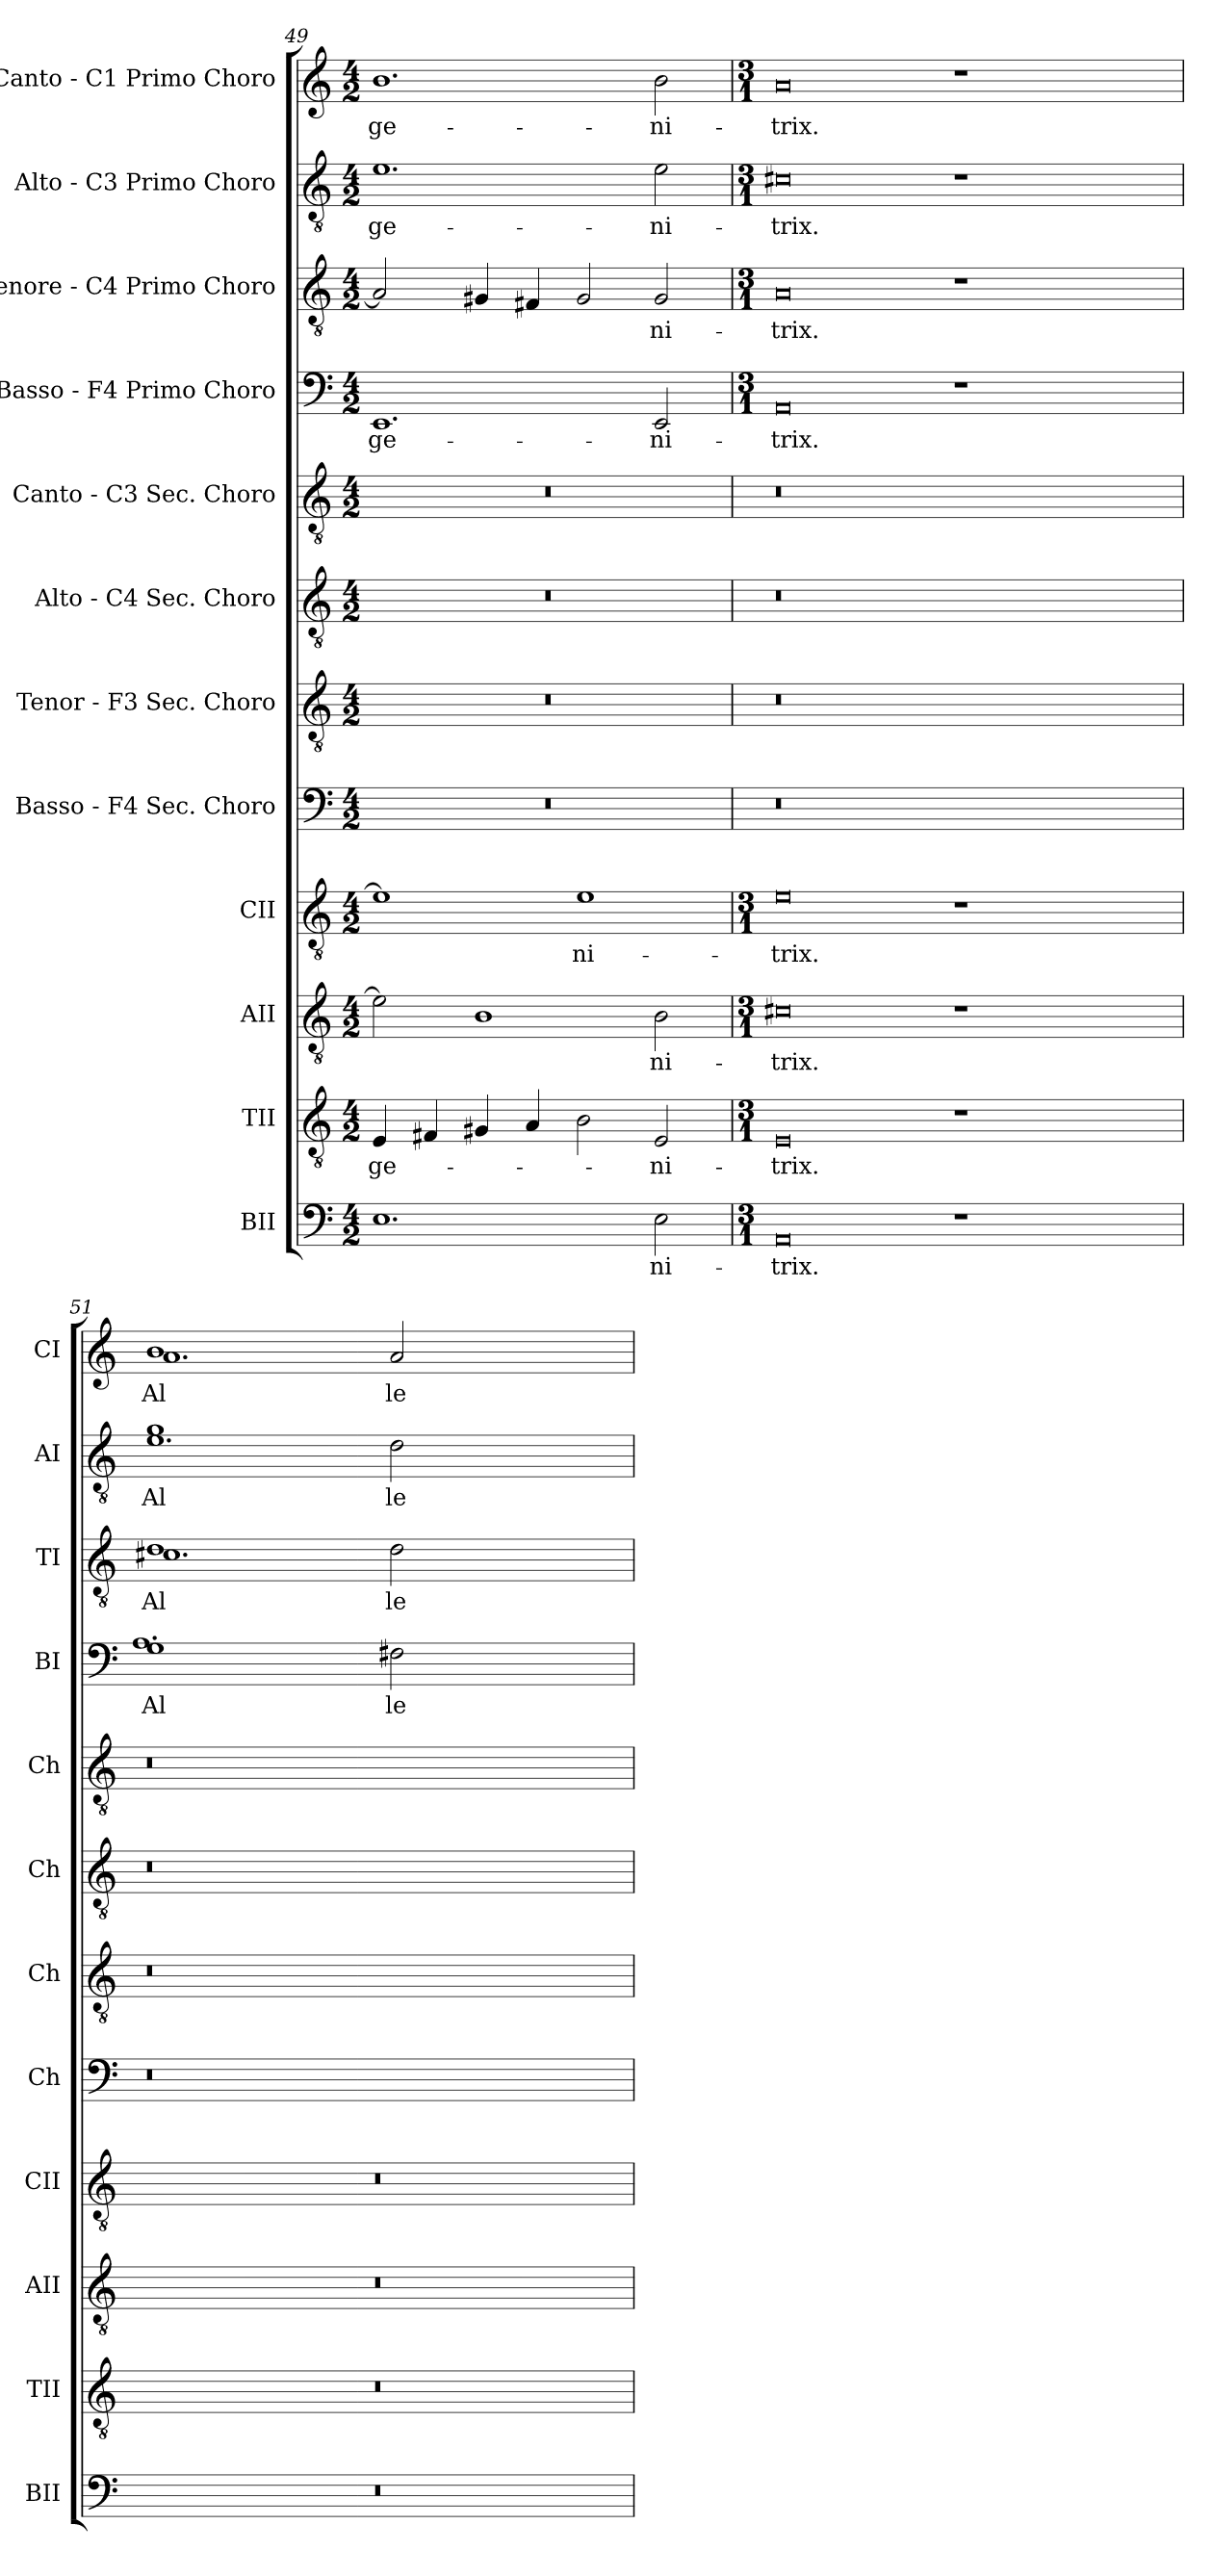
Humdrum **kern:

**kern	**text	**kern	**text	**kern	**text	**kern	**text	**kern	**kern	**kern	**kern	**kern	**text	**kern	**text	**kern	**text	**kern	**text
*part12	*part12	*part11	*part11	*part10	*part10	*part9	*part9	*part8	*part7	*part6	*part5	*part4	*part4	*part3	*part3	*part2	*part2	*part1	*part1
*staff12	*staff12	*staff11	*staff11	*staff10	*staff10	*staff9	*staff9	*staff8	*staff7	*staff6	*staff5	*staff4	*staff4	*staff3	*staff3	*staff2	*staff2	*staff1	*staff1
*I"BII	*	*I"TII	*	*I"AII	*	*I"CII	*	*I"Basso - F4  Sec. Choro	*I"Tenor - F3  Sec. Choro	*I"Alto - C4  Sec. Choro	*I"Canto - C3  Sec. Choro	*I"Basso - F4  Primo Choro	*	*I"Tenore - C4  Primo Choro	*	*I"Alto - C3  Primo Choro	*	*I"Canto - C1  Primo Choro	*
*I'BII	*	*I'TII	*	*I'AII	*	*I'CII	*	*I'Ch	*I'Ch	*I'Ch	*I'Ch	*I'BI	*	*I'TI	*	*I'AI	*	*I'CI	*
*clefF4	*	*clefGv2	*	*clefGv2	*	*clefGv2	*	*clefF4	*clefGv2	*clefGv2	*clefGv2	*clefF4	*	*clefGv2	*	*clefGv2	*	*clefG2	*
*M4/2	*	*M4/2	*	*M4/2	*	*M4/2	*	*M4/2	*M4/2	*M4/2	*M4/2	*M4/2	*	*M4/2	*	*M4/2	*	*M4/2	*
=49	=49	=49	=49	=49	=49	=49	=49	=49	=49	=49	=49	=49	=49	=49	=49	=49	=49	=49	=49
!	!	!	!LO:LY:b:cj	!	!	!	!	!	!	!	!	!	!LO:LY:b:cj	!	!	!	!LO:LY:b:cj	!	!LO:LY:b:cj
1.E	.	4E/	ge-	2e\]	.	1e]	.	0r	0r	0r	0r	1.EE	ge-	2A/]	.	1.e	ge-	1.b	ge-
.	.	4F#X/	.	.	.	.	.	.	.	.	.	.	.	.	.	.	.	.	.
.	.	4G#X/	.	1B	.	.	.	.	.	.	.	.	.	4G#X/	.	.	.	.	.
.	.	4A/	.	.	.	.	.	.	.	.	.	.	.	4F#X/	.	.	.	.	.
!	!	!	!	!	!	!	!LO:LY:b:cj	!	!	!	!	!	!	!	!	!	!	!	!
.	.	2B\	.	.	.	1e	-ni-	.	.	.	.	.	.	2G#/	.	.	.	.	.
!	!LO:LY:b:cj	!	!LO:LY:b:cj	!	!LO:LY:b:cj	!	!	!	!	!	!	!	!LO:LY:b:cj	!	!LO:LY:b:cj	!	!LO:LY:b:cj	!	!LO:LY:b:cj
2E\	-ni-	2E/	-ni-	2B\	-ni-	.	.	.	.	.	.	2EE/	-ni-	2G#/	-ni-	2e\	-ni-	2b\	-ni-
!!LO:PB:g=z
=50	=50	=50	=50	=50	=50	=50	=50	=50	=50	=50	=50	=50	=50	=50	=50	=50	=50	=50	=50
*M3/1	*	*M3/1	*	*M3/1	*	*M3/1	*	*	*	*	*	*M3/1	*	*M3/1	*	*M3/1	*	*M3/1	*
!	!LO:LY:b:cj	!	!LO:LY:b:cj	!	!LO:LY:b:cj	!	!LO:LY:b:cj	!	!	!	!	!	!LO:LY:b:cj	!	!LO:LY:b:cj	!	!LO:LY:b:cj	!	!LO:LY:b:cj
0AA	-trix.	0E	-trix.	0c#X	-trix.	0e	-trix.	0r	0r	0r	0r	0AA	-trix.	0A	-trix.	0c#X	-trix.	0a	-trix.
!LO:N:vis=1	!	!LO:N:vis=1	!	!LO:N:vis=1	!	!LO:N:vis=1	!	!	!	!	!	!LO:N:vis=1	!	!LO:N:vis=1	!	!LO:N:vis=1	!	!LO:N:vis=1	!
0.r	.	0.r	.	0.r	.	0.r	.	0.ryy	0.ryy	0.ryy	0.ryy	0.r	.	0.r	.	0.r	.	0.r	.
=51	=51	=51	=51	=51	=51	=51	=51	=51	=51	=51	=51	=51	=51	=51	=51	=51	=51	=51	=51
!	!	!	!	!	!	!	!	!	!	!	!	!	!LO:LY:b:rj	!	!	!	!	!	!
*	*	*	*	*	*	*	*	*	*	*	*	*^	*	*	*	*	*	*	*
!	!	!	!	!	!	!	!	!	!	!	!	!	!	!LO:LY:b:cj	!	!LO:LY:b:rj	!	!	!	!
*	*	*	*	*	*	*	*	*	*	*	*	*	*	*	*^	*	*	*	*	*
!	!	!	!	!	!	!	!	!	!	!	!	!	!	!	!	!	!LO:LY:b:cj	!	!LO:LY:b:rj	!	!
*	*	*	*	*	*	*	*	*	*	*	*	*	*	*	*	*	*	*^	*	*	*
!	!	!	!	!	!	!	!	!	!	!	!	!	!	!	!	!	!	!	!	!LO:LY:b:cj	!	!LO:LY:b:rj
*	*	*	*	*	*	*	*	*	*	*	*	*	*	*	*	*	*	*	*	*	*^	*
!	!	!	!	!	!	!	!	!	!	!	!	!	!	!	!	!	!	!	!	!	!	!	!LO:LY:b:cj
0.r	.	0.r	.	0.r	.	0.r	.	0r	0r	0r	0r	1G	1.A	Al-	1d	1.c#X	Al-	1g	1.e	Al-	1b	1.a	Al-
.	.	.	.	.	.	.	.	.	.	.	.	1ryy	.	.	1ryy	.	.	1ryy	.	.	1ryy	.	.
!	!	!	!	!	!	!	!	!	!	!	!	!	!	!LO:LY:b	!	!	!LO:LY:b	!	!	!LO:LY:b	!	!	!LO:LY:b
.	.	.	.	.	.	.	.	.	.	.	.	.	2F#X\	-le-	.	2d\	-le-	.	2d\	-le-	.	2a/	-le-
.	.	.	.	.	.	.	.	1ryy	1ryy	1ryy	1ryy	1ryy	1ryy	.	1ryy	1ryy	.	1ryy	1ryy	.	1ryy	1ryy	.
*	*	*	*	*	*	*	*	*	*	*	*	*v	*v	*	*	*	*	*v	*v	*	*v	*v	*
*	*	*	*	*	*	*	*	*	*	*	*	*	*	*v	*v	*	*	*	*	*
=	=	=	=	=	=	=	=	=	=	=	=	=	=	=	=	=	=	=	=
*-	*-	*-	*-	*-	*-	*-	*-	*-	*-	*-	*-	*-	*-	*-	*-	*-	*-	*-	*-
